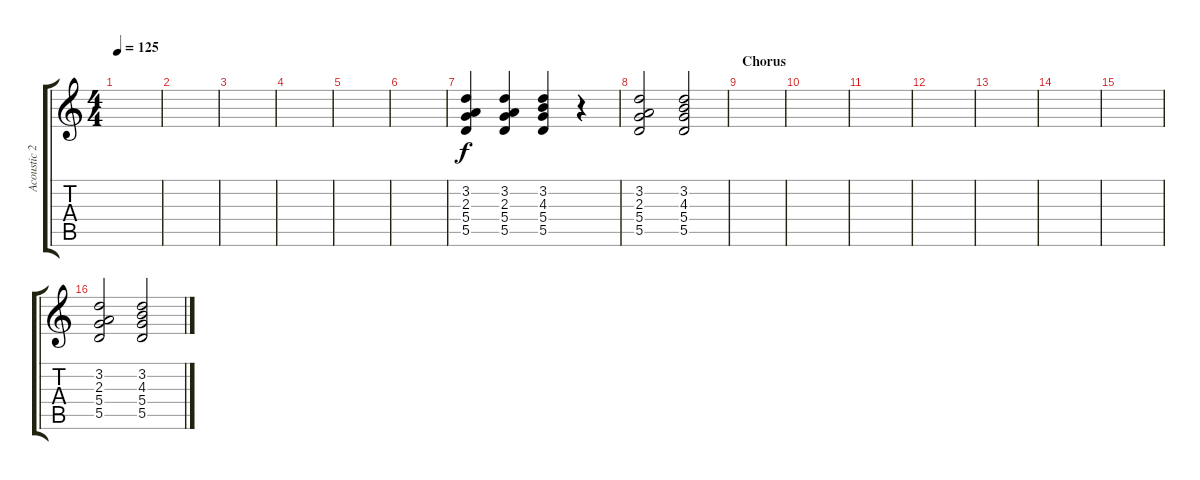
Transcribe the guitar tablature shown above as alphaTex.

\track ("Acoustic 2" "Acoustic 2") {instrument acousticguitarsteel}
\staff {score tabs}
\tuning (E4 B3 G3 D3 A2 E2) {hide}
\ts (4 4)
\tempo 125
\clef g2
\ks c
|
|
|
|
|
|
(3.2 2.3 5.4 5.5).4 (3.2 2.3 5.4 5.5).4 (3.2 4.3 5.4 5.5).4 r.4 |
(3.2 2.3 5.4 5.5).2 (3.2 4.3 5.4 5.5).2 |
\section ("" "Chorus")
|
|
|
|
|
|
|
(3.2 2.3 5.4 5.5).2 (3.2 4.3 5.4 5.5).2
